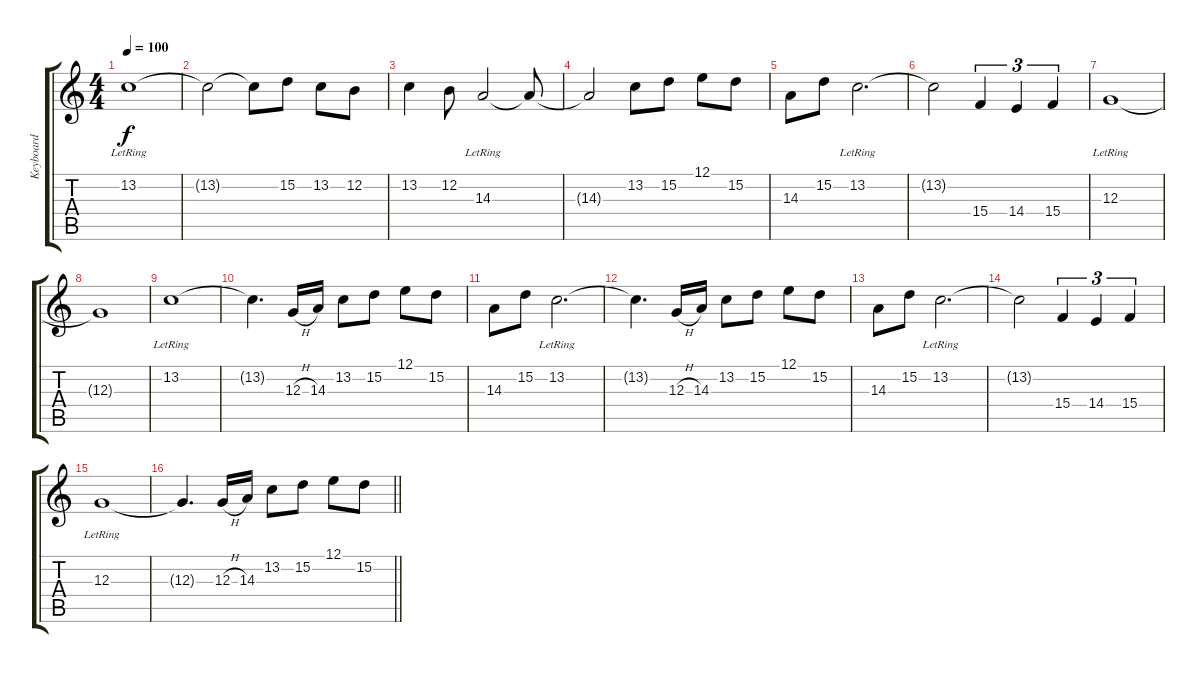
\track ("Keyboard" "Keyboard") {instrument tremolostrings}
\staff {score tabs}
\tuning (E4 B3 G3 D3 A2 E2) {hide}
\ts (4 4)
\tempo 100
\clef g2
\ks c
13.2{lr}.1{dy f} |
13.2{t}.2 13.2{t}.8 15.2.8 13.2.8 12.2.8 |
13.2.4 12.2.8 14.3{lr}.2 14.3{t}.8 |
14.3{t}.2 13.2.8 15.2.8 12.1.8 15.2.8 |
14.3.8 15.2.8 13.2{lr}.2{d} |
13.2{t}.2 15.4.4{tu (3 2)} 14.4.4{tu (3 2)} 15.4.4{tu (3 2)} |
12.3{lr}.1 |
12.3{t}.1 |
13.2{lr}.1 |
13.2{t}.4{d} 12.3{h}.16 14.3.16 13.2.8 15.2.8 12.1.8 15.2.8 |
14.3.8 15.2.8 13.2{lr}.2{d} |
13.2{t}.4{d} 12.3{h}.16 14.3.16 13.2.8 15.2.8 12.1.8 15.2.8 |
14.3.8 15.2.8 13.2{lr}.2{d} |
13.2{t}.2 15.4.4{tu (3 2)} 14.4.4{tu (3 2)} 15.4.4{tu (3 2)} |
12.3{lr}.1 |
\barLineRight lightlight
12.3{t}.4{d} 12.3{h}.16 14.3.16 13.2.8 15.2.8 12.1.8 15.2.8
